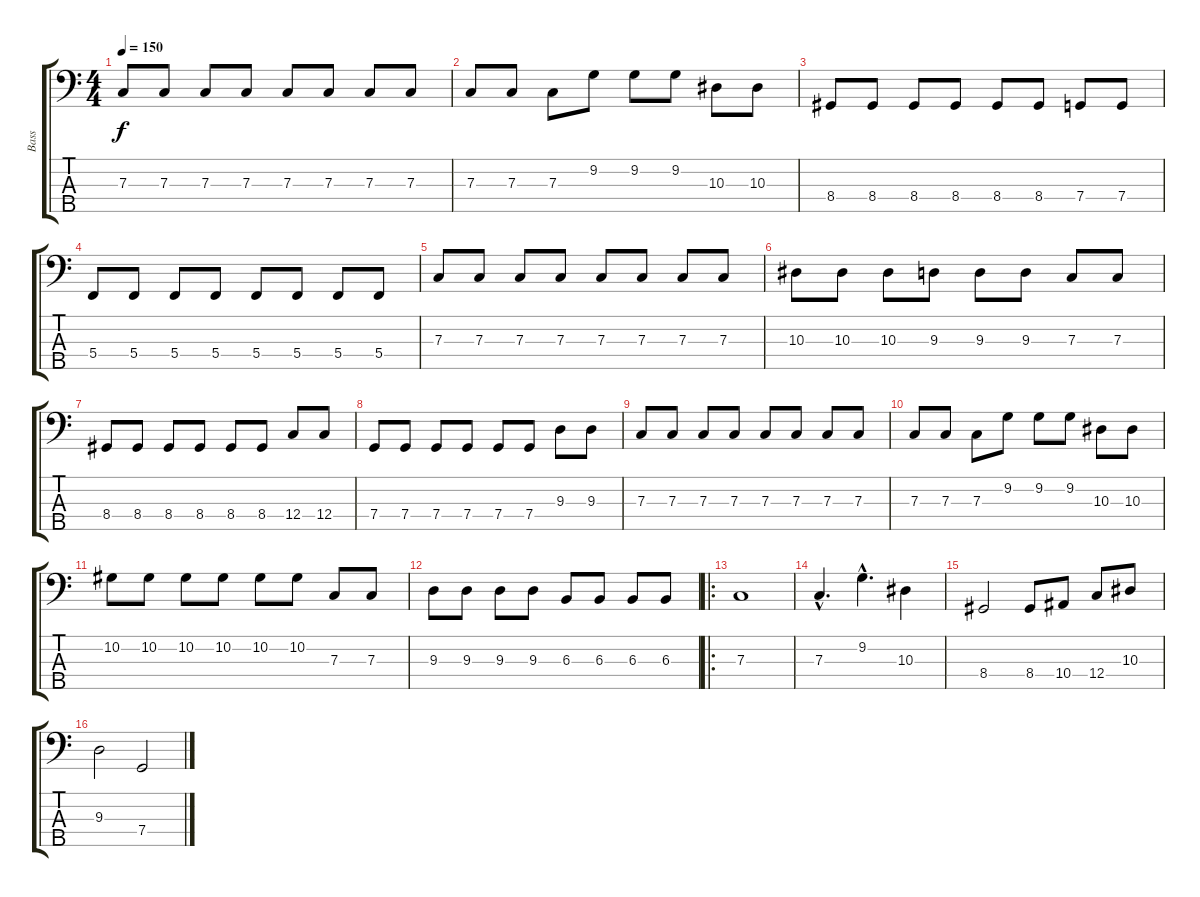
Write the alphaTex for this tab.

\track ("Bass" "Bass") {instrument electricbassfinger}
\staff {score tabs}
\tuning (Eb2 Bb1 F1 C1 G0) {hide}
\ts (4 4)
\tempo 150
\clef f4
\ks c
7.3.8{dy f} 7.3.8 7.3.8 7.3.8 7.3.8 7.3.8 7.3.8 7.3.8 |
7.3.8 7.3.8 7.3.8 9.2.8 9.2.8 9.2.8 10.3.8 10.3.8 |
8.4.8 8.4.8 8.4.8 8.4.8 8.4.8 8.4.8 7.4.8 7.4.8 |
5.4.8 5.4.8 5.4.8 5.4.8 5.4.8 5.4.8 5.4.8 5.4.8 |
7.3.8 7.3.8 7.3.8 7.3.8 7.3.8 7.3.8 7.3.8 7.3.8 |
10.3.8 10.3.8 10.3.8 9.3.8 9.3.8 9.3.8 7.3.8 7.3.8 |
8.4.8 8.4.8 8.4.8 8.4.8 8.4.8 8.4.8 12.4.8 12.4.8 |
7.4.8 7.4.8 7.4.8 7.4.8 7.4.8 7.4.8 9.3.8 9.3.8 |
7.3.8 7.3.8 7.3.8 7.3.8 7.3.8 7.3.8 7.3.8 7.3.8 |
7.3.8 7.3.8 7.3.8 9.2.8 9.2.8 9.2.8 10.3.8 10.3.8 |
10.2.8 10.2.8 10.2.8 10.2.8 10.2.8 10.2.8 7.3.8 7.3.8 |
9.3.8 9.3.8 9.3.8 9.3.8 6.3.8 6.3.8 6.3.8 6.3.8 |
\ro
7.3.1 |
7.3{hac}.4{d} 9.2{hac}.4{d} 10.3.4 |
8.4.2 8.4.8 10.4.8 12.4.8 10.3.8 |
9.3.2 7.4.2
